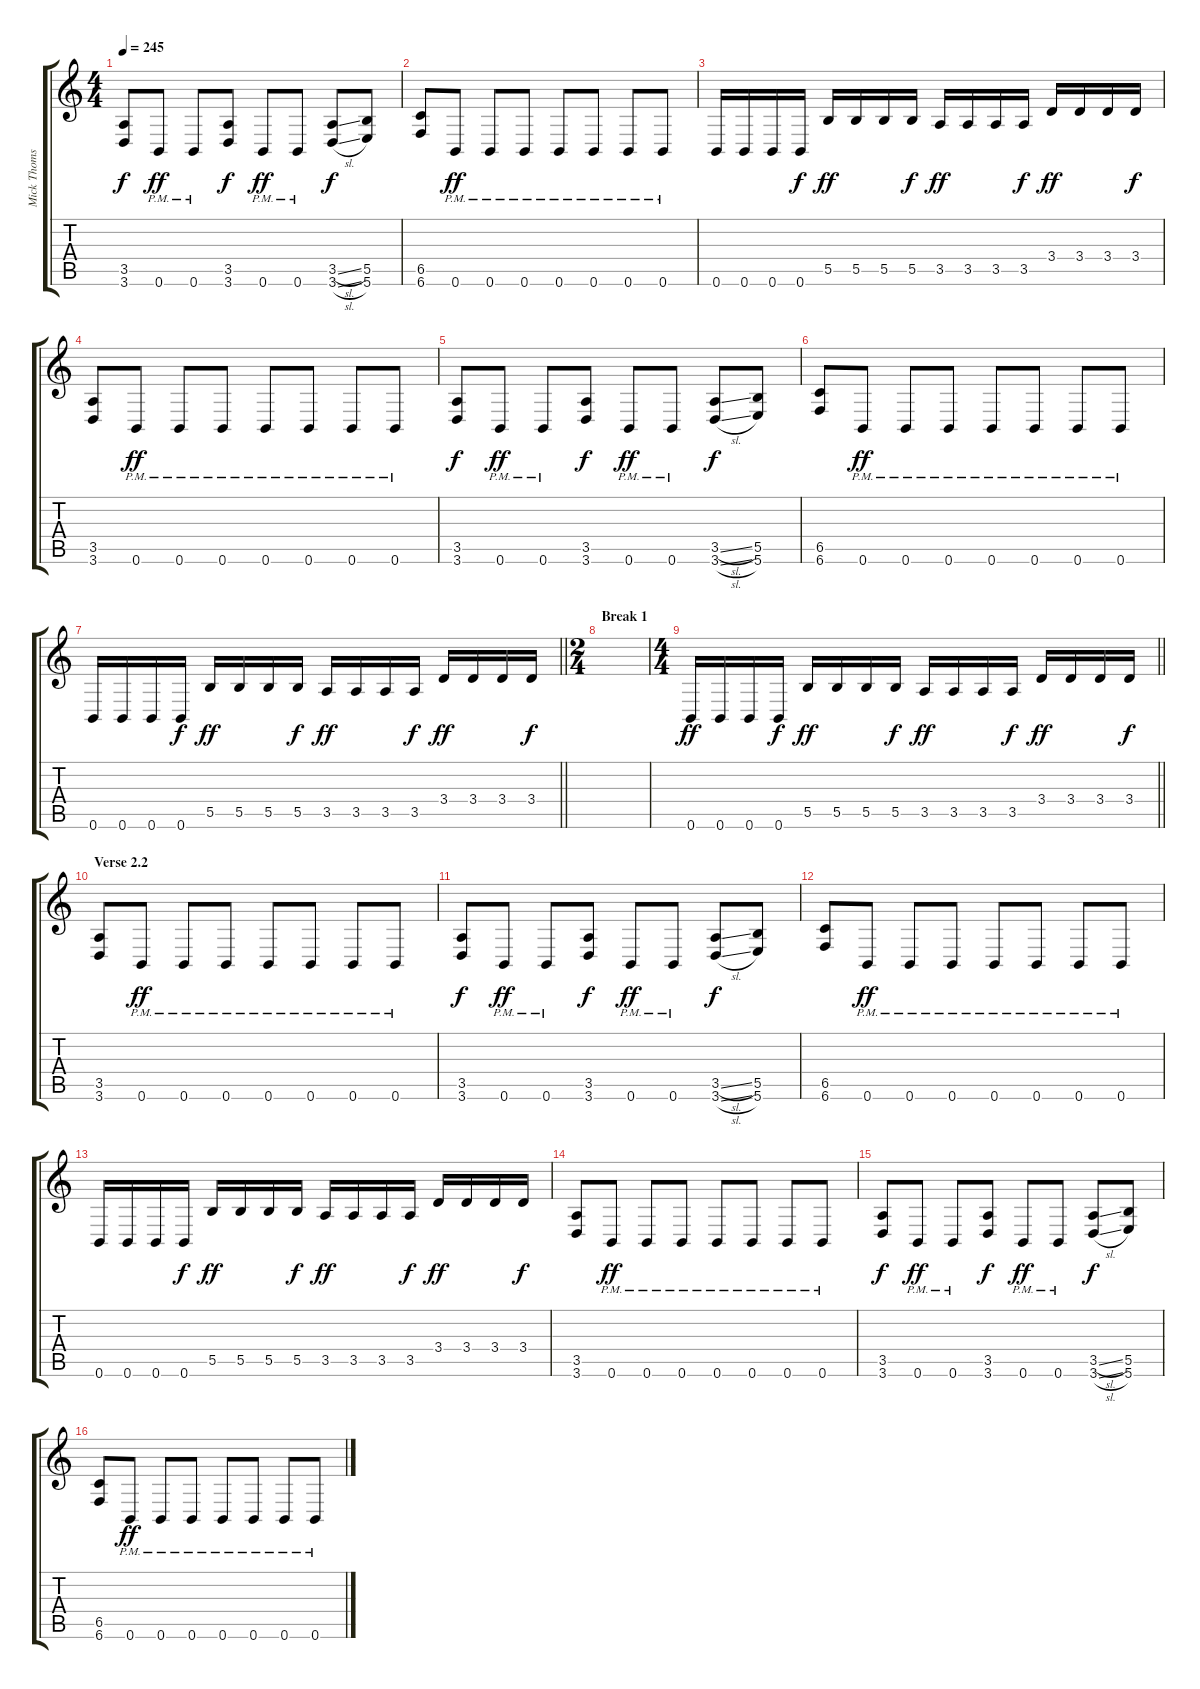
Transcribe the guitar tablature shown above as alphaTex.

\track ("Mick Thomson" "Mick Thoms") {instrument distortionguitar}
\staff {score tabs}
\tuning (Db4 Ab3 E3 B2 Gb2 B1) {hide}
\ts (4 4)
\tempo 245
\clef g2
\ks c
(3.5 3.6).8{dy f} 0.6{pm}.8{dy ff} 0.6{pm}.8 (3.5 3.6).8{dy f} 0.6{pm}.8{dy ff} 0.6{pm}.8 (3.5{sl} 3.6{sl}).8{dy f} (5.5 5.6).8 |
(6.5 6.6).8 0.6{pm}.8{dy ff} 0.6{pm}.8 0.6{pm}.8 0.6{pm}.8 0.6{pm}.8 0.6{pm}.8 0.6{pm}.8 |
0.6.16 0.6.16 0.6.16 0.6.16{dy f} 5.5.16{dy ff} 5.5.16 5.5.16 5.5.16{dy f} 3.5.16{dy ff} 3.5.16 3.5.16 3.5.16{dy f} 3.4.16{dy ff} 3.4.16 3.4.16 3.4.16{dy f} |
(3.5 3.6).8 0.6{pm}.8{dy ff} 0.6{pm}.8 0.6{pm}.8 0.6{pm}.8 0.6{pm}.8 0.6{pm}.8 0.6{pm}.8 |
(3.5 3.6).8{dy f} 0.6{pm}.8{dy ff} 0.6{pm}.8 (3.5 3.6).8{dy f} 0.6{pm}.8{dy ff} 0.6{pm}.8 (3.5{sl} 3.6{sl}).8{dy f} (5.5 5.6).8 |
(6.5 6.6).8 0.6{pm}.8{dy ff} 0.6{pm}.8 0.6{pm}.8 0.6{pm}.8 0.6{pm}.8 0.6{pm}.8 0.6{pm}.8 |
\barLineRight lightlight
0.6.16 0.6.16 0.6.16 0.6.16{dy f} 5.5.16{dy ff} 5.5.16 5.5.16 5.5.16{dy f} 3.5.16{dy ff} 3.5.16 3.5.16 3.5.16{dy f} 3.4.16{dy ff} 3.4.16 3.4.16 3.4.16{dy f} |
\ts (2 4)
\section ("" "Break 1")
|
\ts (4 4)
\barLineRight lightlight
0.6.16{dy ff} 0.6.16 0.6.16 0.6.16{dy f} 5.5.16{dy ff} 5.5.16 5.5.16 5.5.16{dy f} 3.5.16{dy ff} 3.5.16 3.5.16 3.5.16{dy f} 3.4.16{dy ff} 3.4.16 3.4.16 3.4.16{dy f} |
\section ("" "Verse 2.2")
(3.5 3.6).8 0.6{pm}.8{dy ff} 0.6{pm}.8 0.6{pm}.8 0.6{pm}.8 0.6{pm}.8 0.6{pm}.8 0.6{pm}.8 |
(3.5 3.6).8{dy f} 0.6{pm}.8{dy ff} 0.6{pm}.8 (3.5 3.6).8{dy f} 0.6{pm}.8{dy ff} 0.6{pm}.8 (3.5{sl} 3.6{sl}).8{dy f} (5.5 5.6).8 |
(6.5 6.6).8 0.6{pm}.8{dy ff} 0.6{pm}.8 0.6{pm}.8 0.6{pm}.8 0.6{pm}.8 0.6{pm}.8 0.6{pm}.8 |
0.6.16 0.6.16 0.6.16 0.6.16{dy f} 5.5.16{dy ff} 5.5.16 5.5.16 5.5.16{dy f} 3.5.16{dy ff} 3.5.16 3.5.16 3.5.16{dy f} 3.4.16{dy ff} 3.4.16 3.4.16 3.4.16{dy f} |
(3.5 3.6).8 0.6{pm}.8{dy ff} 0.6{pm}.8 0.6{pm}.8 0.6{pm}.8 0.6{pm}.8 0.6{pm}.8 0.6{pm}.8 |
(3.5 3.6).8{dy f} 0.6{pm}.8{dy ff} 0.6{pm}.8 (3.5 3.6).8{dy f} 0.6{pm}.8{dy ff} 0.6{pm}.8 (3.5{sl} 3.6{sl}).8{dy f} (5.5 5.6).8 |
(6.5 6.6).8 0.6{pm}.8{dy ff} 0.6{pm}.8 0.6{pm}.8 0.6{pm}.8 0.6{pm}.8 0.6{pm}.8 0.6{pm}.8
